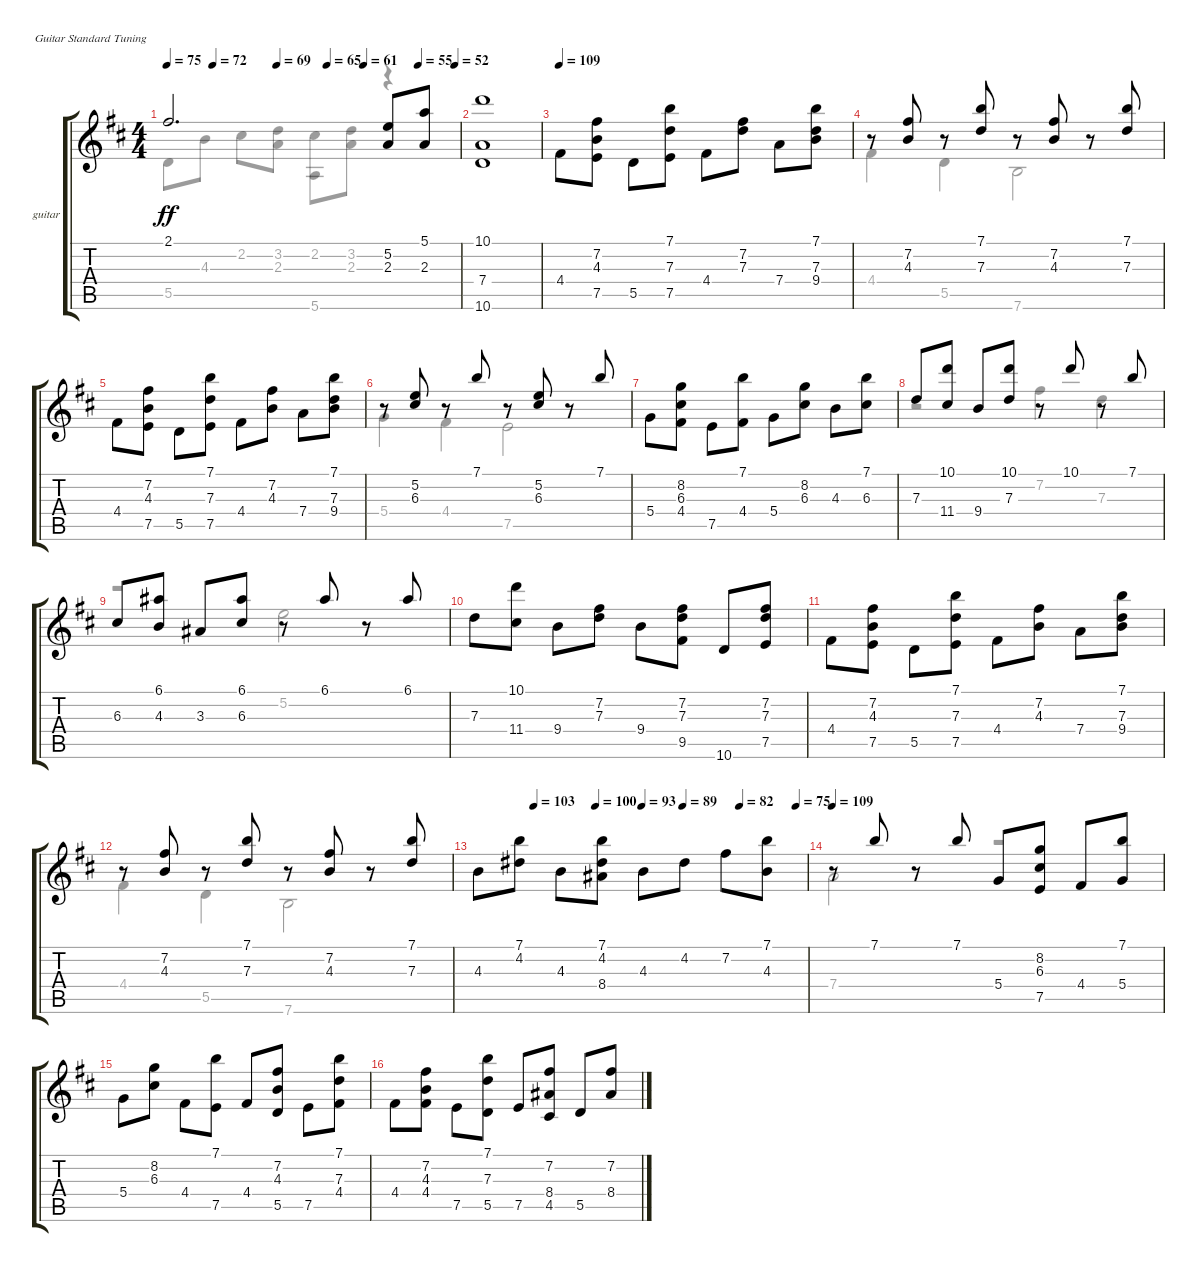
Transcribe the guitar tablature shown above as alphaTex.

\bracketExtendMode groupsimilarinstruments
\firstSystemTrackNameOrientation horizontal
\otherSystemsTrackNameOrientation horizontal
\track ("guitar" "guitar") {instrument acousticguitarnylon}
\staff {score tabs}
\tuning (E4 B3 G3 D3 A2 E2)
\voice
\ts (4 4)
\tempo 75
\tempo (72 0.15625)
\tempo (69 0.375)
\tempo (65 0.546875)
\tempo (61 0.671875)
\tempo (55 0.859375)
\tempo (52 0.984375)
\clef g2
\ks d
2.1.2{d dy ff} (5.2 2.3).8 (5.1 2.3).8 |
(10.1 7.4 10.6).1 |
\tempo 109
4.4.8 (7.2 4.3 7.5).8 5.5.8 (7.1 7.3 7.5).8 4.4.8 (7.2 7.3).8 7.4.8 (7.1 7.3 9.4).8 |
r.8 (7.2 4.3).8 r.8 (7.1 7.3).8 r.8 (7.2 4.3).8 r.8 (7.1 7.3).8 |
4.4.8 (7.2 4.3 7.5).8 5.5.8 (7.1 7.3 7.5).8 4.4.8 (7.2 4.3).8 7.4.8 (7.1 7.3 9.4).8 |
r.8 (5.2 6.3).8 r.8 7.1.8 r.8 (5.2 6.3).8 r.8 7.1.8 |
5.4.8 (8.2 6.3 4.4).8 7.5.8 (7.1 4.4).8 5.4.8 (8.2 6.3).8 4.3.8 (7.1 6.3).8 |
7.3.8 (10.1 11.4).8 9.4.8 (10.1 7.3).8 r.8 10.1.8 r.8 7.1.8 |
6.3.8 (6.1 4.3).8 3.3.8 (6.1 6.3).8 r.8 6.1.8 r.8 6.1.8 |
7.3.8 (10.1 11.4).8 9.4.8 (7.2 7.3).8 9.4.8 (7.2 7.3 9.5).8 10.6.8 (7.2 7.3 7.5).8 |
4.4.8 (7.2 4.3 7.5).8 5.5.8 (7.1 7.3 7.5).8 4.4.8 (7.2 4.3).8 7.4.8 (7.1 7.3 9.4).8 |
r.8 (7.2 4.3).8 r.8 (7.1 7.3).8 r.8 (7.2 4.3).8 r.8 (7.1 7.3).8 |
\tempo (103 0.171875)
\tempo (100 0.359375)
\tempo (93 0.5)
\tempo (89 0.625)
\tempo (82 0.796875)
\tempo (75 0.96875)
4.3.8 (7.1 4.2).8 4.3.8 (7.1 4.2 8.4).8 4.3.8 4.2.8 7.2.8 (7.1 4.3).8 |
\tempo 109
r.8 7.1.8 r.8 7.1.8 5.4.8 (8.2 6.3 7.5).8 4.4.8 (7.1 5.4).8 |
5.4.8 (8.2 6.3).8 4.4.8 (7.1 7.5).8 4.4.8 (7.2 4.3 5.5).8 7.5.8 (7.1 7.3 4.4).8 |
4.4.8 (7.2 4.3 4.4).8 7.5.8 (7.1 7.3 5.5).8 7.5.8 (7.2 8.4 4.5).8 5.5.8 (7.2 8.4).8
\voice
\clef g2
\ottava regular
\simile none
\ks d
5.5.8{dy ff} 4.3.8 2.2.8 (3.2 2.3).8 (2.2 5.6).8 (3.2 2.3).8 r.4 |
|
|
4.4.4 5.5.4 7.6.2 |
|
5.4.4 4.4.4 7.5.2 |
|
r.2 7.2.4 7.3.4 |
r.2 5.2.2 |
|
|
4.4.4 5.5.4 7.6.2 |
|
7.4.2 r.2 |
|
